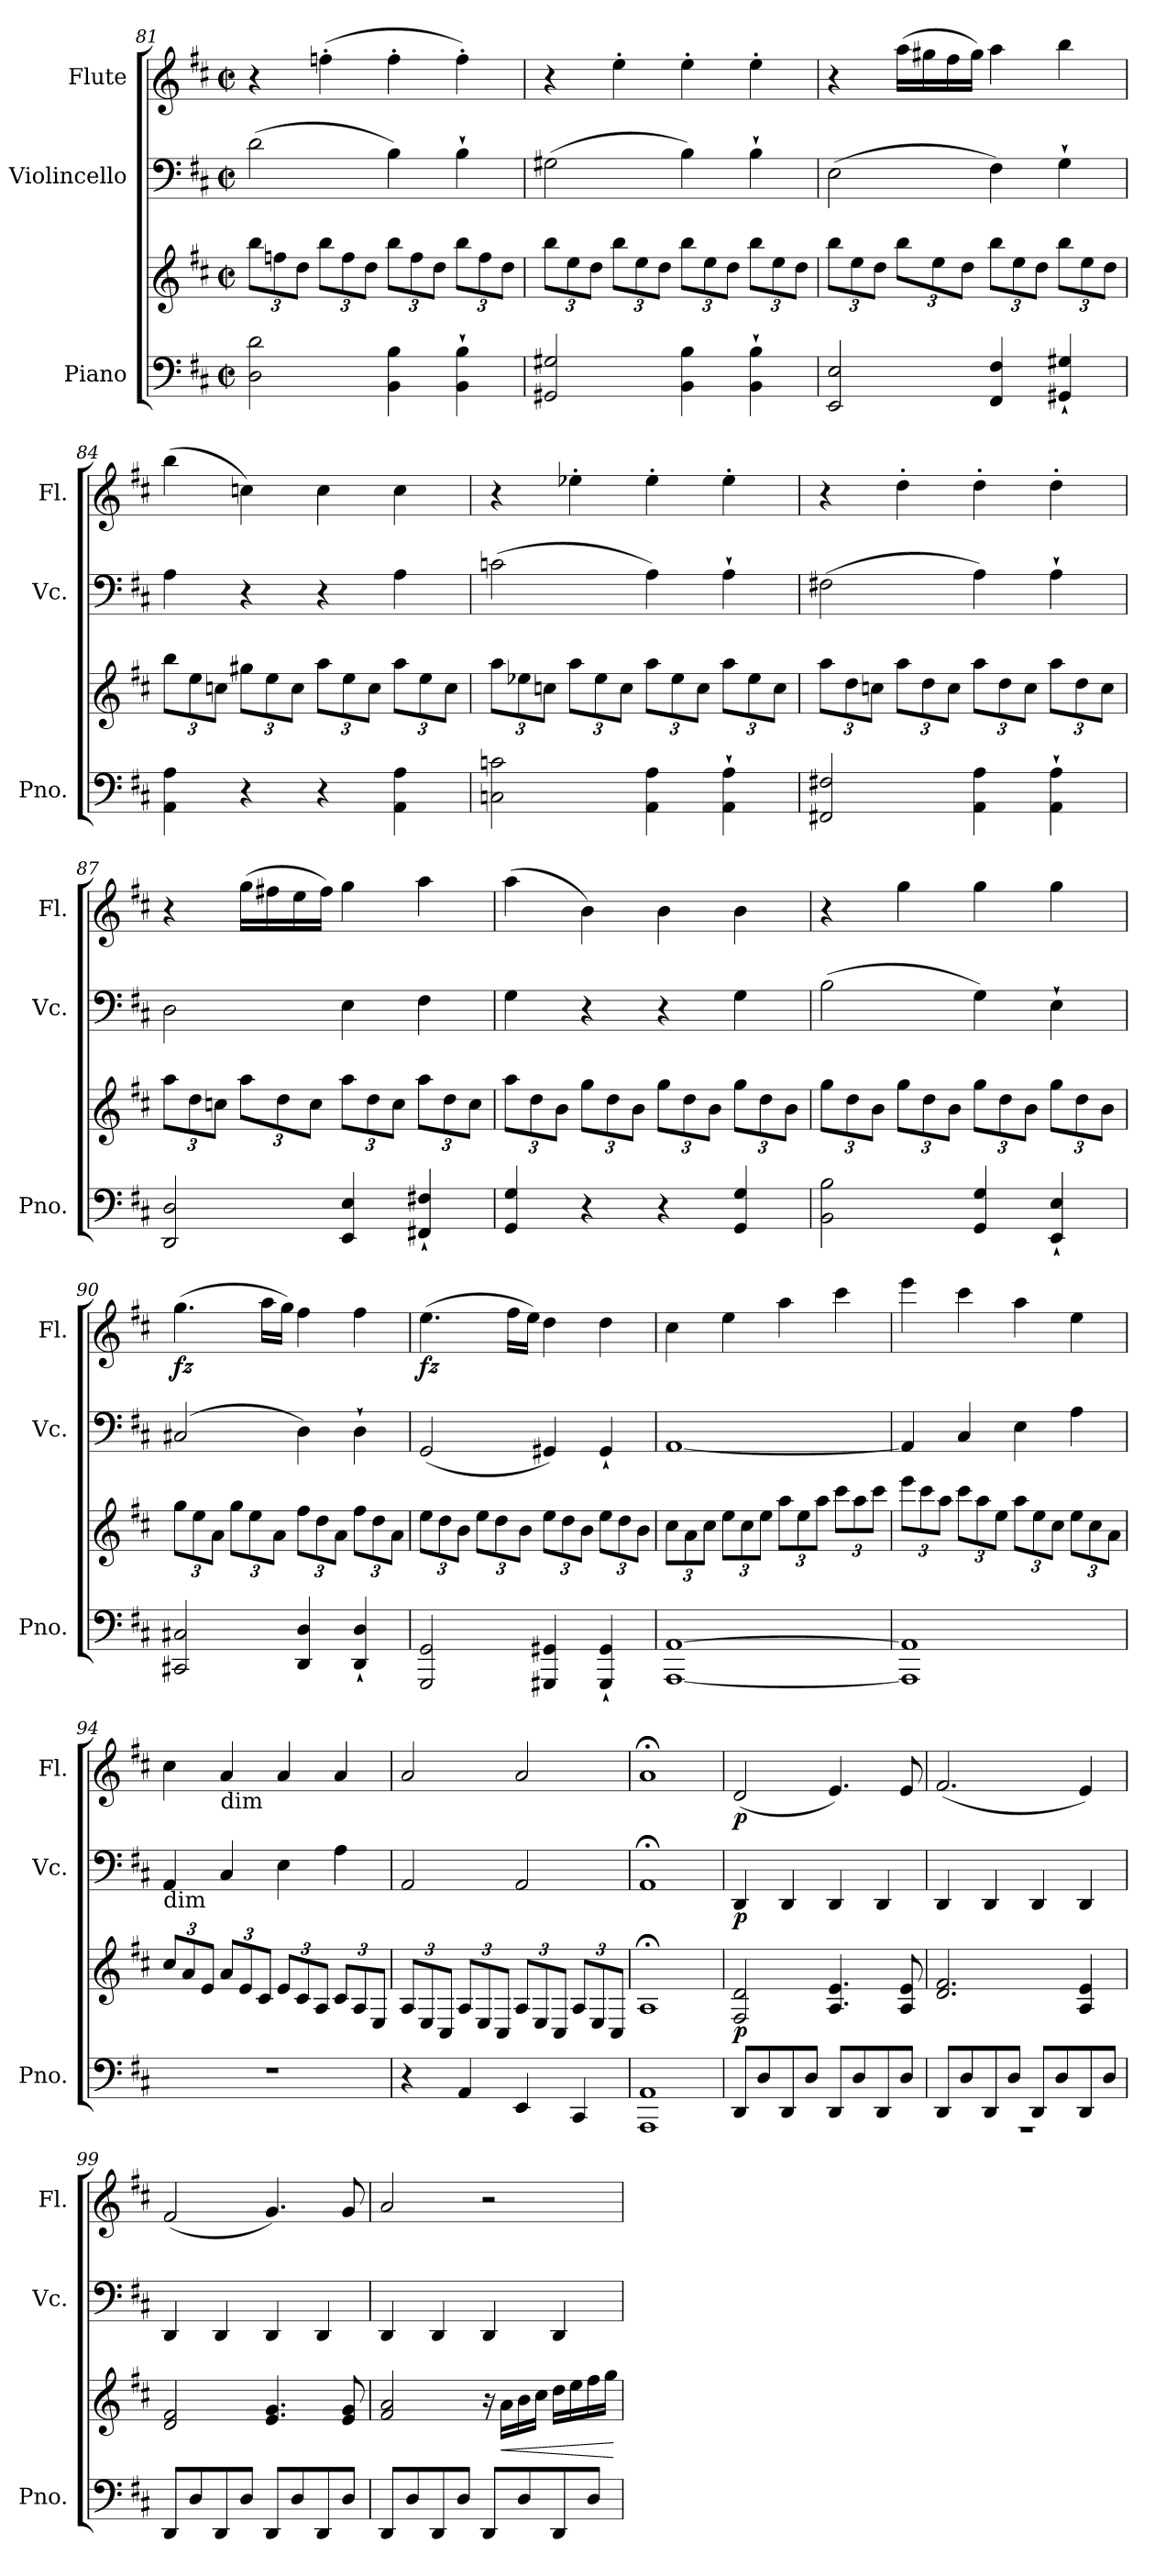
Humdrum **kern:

**kern	**kern	**dynam	**kern	**dynam	**kern	**dynam
*part3	*part3	*part3	*part2	*part2	*part1	*part1
*staff4	*staff3	*staff3/4	*staff2	*staff2	*staff1	*staff1
*I"Piano	*	*	*I"Violincello	*	*I"Flute	*
*I'Pno.	*	*	*I'Vc.	*	*I'Fl.	*
*clefF4	*clefG2	*	*clefF4	*	*clefG2	*
*k[f#c#]	*k[f#c#]	*	*k[f#c#]	*	*k[f#c#]	*
*M2/2	*M2/2	*	*M2/2	*	*M2/2	*
*met(c|)	*met(c|)	*	*met(c|)	*	*met(c|)	*
*	*Xbrackettup	*	*	*	*	*
=81	=81	=81	=81	=81	=81	=81
2D\ 2d\	12bb\L	.	(>2d\	.	4r	.
.	12ffn\	.	.	.	.	.
.	12dd\J	.	.	.	.	.
.	12bb\L	.	.	.	(>4ffn'\	.
.	12ff\	.	.	.	.	.
.	12dd\J	.	.	.	.	.
4BB\ 4B\	12bb\L	.	4B\)	.	4ff'\	.
.	12ff\	.	.	.	.	.
.	12dd\J	.	.	.	.	.
4BB\` 4B\`	12bb\L	.	4B`\	.	4ff'\)	.
.	12ff\	.	.	.	.	.
.	12dd\J	.	.	.	.	.
=82	=82	=82	=82	=82	=82	=82
2GG#X/ 2G#X/	12bb\L	.	(>2G#X\	.	4r	.
.	12ee\	.	.	.	.	.
.	12dd\J	.	.	.	.	.
.	12bb\L	.	.	.	4ee'\	.
.	12ee\	.	.	.	.	.
.	12dd\J	.	.	.	.	.
4BB\ 4B\	12bb\L	.	4B\)	.	4ee'\	.
.	12ee\	.	.	.	.	.
.	12dd\J	.	.	.	.	.
4BB\` 4B\`	12bb\L	.	4B`\	.	4ee'\	.
.	12ee\	.	.	.	.	.
.	12dd\J	.	.	.	.	.
=83	=83	=83	=83	=83	=83	=83
2EE/ 2E/	12bb\L	.	(>2E\	.	4r	.
.	12ee\	.	.	.	.	.
.	12dd\J	.	.	.	.	.
.	12bb\L	.	.	.	(>16aa\LL	.
.	.	.	.	.	16gg#X\	.
.	12ee\	.	.	.	.	.
.	.	.	.	.	16ff#\	.
.	12dd\J	.	.	.	.	.
.	.	.	.	.	16gg#\JJ)	.
4FF#/ 4F#/	12bb\L	.	4F#\)	.	4aa\	.
.	12ee\	.	.	.	.	.
.	12dd\J	.	.	.	.	.
4GG#X/` 4G#X/`	12bb\L	.	4G`\	.	4bb\	.
.	12ee\	.	.	.	.	.
.	12dd\J	.	.	.	.	.
=84	=84	=84	=84	=84	=84	=84
4AA\ 4A\	12bb\L	.	4A\	.	(>4bb\	.
.	12ee\	.	.	.	.	.
.	12ccn\J	.	.	.	.	.
4r	12gg#X\L	.	4r	.	4ccn\)	.
.	12ee\	.	.	.	.	.
.	12cc\J	.	.	.	.	.
4r	12aa\L	.	4r	.	4cc\	.
.	12ee\	.	.	.	.	.
.	12cc\J	.	.	.	.	.
4AA\ 4A\	12aa\L	.	4A\	.	4cc\	.
.	12ee\	.	.	.	.	.
.	12cc\J	.	.	.	.	.
=85	=85	=85	=85	=85	=85	=85
2Cn\ 2cn\	12aa\L	.	(>2cn\	.	4r	.
.	12ee-X\	.	.	.	.	.
.	12ccn\J	.	.	.	.	.
.	12aa\L	.	.	.	4ee-X'\	.
.	12ee-\	.	.	.	.	.
.	12cc\J	.	.	.	.	.
4AA\ 4A\	12aa\L	.	4A\)	.	4ee-'\	.
.	12ee-\	.	.	.	.	.
.	12cc\J	.	.	.	.	.
4AA\` 4A\`	12aa\L	.	4A`\	.	4ee-'\	.
.	12ee-\	.	.	.	.	.
.	12cc\J	.	.	.	.	.
=86	=86	=86	=86	=86	=86	=86
2FF#X/ 2F#X/	12aa\L	.	(>2F#X\	.	4r	.
.	12dd\	.	.	.	.	.
.	12ccn\J	.	.	.	.	.
.	12aa\L	.	.	.	4dd'\	.
.	12dd\	.	.	.	.	.
.	12cc\J	.	.	.	.	.
4AA\ 4A\	12aa\L	.	4A\)	.	4dd'\	.
.	12dd\	.	.	.	.	.
.	12cc\J	.	.	.	.	.
4AA\` 4A\`	12aa\L	.	4A`\	.	4dd'\	.
.	12dd\	.	.	.	.	.
.	12cc\J	.	.	.	.	.
=87	=87	=87	=87	=87	=87	=87
2DD/ 2D/	12aa\L	.	2D\	.	4r	.
.	12dd\	.	.	.	.	.
.	12ccn\J	.	.	.	.	.
.	12aa\L	.	.	.	(>16gg\LL	.
.	.	.	.	.	16ff#X\	.
.	12dd\	.	.	.	.	.
.	.	.	.	.	16ee\	.
.	12cc\J	.	.	.	.	.
.	.	.	.	.	16ff#\JJ)	.
4EE/ 4E/	12aa\L	.	4E\	.	4gg\	.
.	12dd\	.	.	.	.	.
.	12cc\J	.	.	.	.	.
4FF#X/` 4F#X/`	12aa\L	.	4F#\	.	4aa\	.
.	12dd\	.	.	.	.	.
.	12cc\J	.	.	.	.	.
=88	=88	=88	=88	=88	=88	=88
4GG/ 4G/	12aa\L	.	4G\	.	(>4aa\	.
.	12dd\	.	.	.	.	.
.	12b\J	.	.	.	.	.
4r	12gg\L	.	4r	.	4b\)	.
.	12dd\	.	.	.	.	.
.	12b\J	.	.	.	.	.
4r	12gg\L	.	4r	.	4b\	.
.	12dd\	.	.	.	.	.
.	12b\J	.	.	.	.	.
4GG/ 4G/	12gg\L	.	4G\	.	4b\	.
.	12dd\	.	.	.	.	.
.	12b\J	.	.	.	.	.
=89	=89	=89	=89	=89	=89	=89
2BB\ 2B\	12gg\L	.	(>2B\	.	4r	.
.	12dd\	.	.	.	.	.
.	12b\J	.	.	.	.	.
.	12gg\L	.	.	.	4gg\	.
.	12dd\	.	.	.	.	.
.	12b\J	.	.	.	.	.
4GG/ 4G/	12gg\L	.	4G\)	.	4gg\	.
.	12dd\	.	.	.	.	.
.	12b\J	.	.	.	.	.
4EE/` 4E/`	12gg\L	.	4E`\	.	4gg\	.
.	12dd\	.	.	.	.	.
.	12b\J	.	.	.	.	.
=90	=90	=90	=90	=90	=90	=90
!	!	!	!	!	!	!LO:DY:b
2CC#X/ 2C#X/	12gg\L	.	(>2C#X/	.	(>4.gg\	fz
.	12ee\	.	.	.	.	.
.	12a\J	.	.	.	.	.
.	12gg\L	.	.	.	.	.
.	12ee\	.	.	.	.	.
.	.	.	.	.	16aa\LL	.
.	12a\J	.	.	.	.	.
.	.	.	.	.	16gg\JJ)	.
4DD/ 4D/	12ff#\L	.	4D\)	.	4ff#\	.
.	12dd\	.	.	.	.	.
.	12a\J	.	.	.	.	.
4DD/` 4D/`	12ff#\L	.	4D`\	.	4ff#\	.
.	12dd\	.	.	.	.	.
.	12a\J	.	.	.	.	.
=91	=91	=91	=91	=91	=91	=91
!	!	!	!	!	!	!LO:DY:b
2GGG/ 2GG/	12ee\L	.	(<2GG/	.	(>4.ee\	fz
.	12dd\	.	.	.	.	.
.	12b\J	.	.	.	.	.
.	12ee\L	.	.	.	.	.
.	12dd\	.	.	.	.	.
.	.	.	.	.	16ff#\LL	.
.	12b\J	.	.	.	.	.
.	.	.	.	.	16ee\JJ)	.
4GGG#X/ 4GG#X/	12ee\L	.	4GG#X/)	.	4dd\	.
.	12dd\	.	.	.	.	.
.	12b\J	.	.	.	.	.
4GGG#/` 4GG#/`	12ee\L	.	4GG#`/	.	4dd\	.
.	12dd\	.	.	.	.	.
.	12b\J	.	.	.	.	.
=92	=92	=92	=92	=92	=92	=92
[1AAA [1AA	12cc#\L	.	[1AA	.	4cc#\	.
.	12a\	.	.	.	.	.
.	12cc#\J	.	.	.	.	.
.	12ee\L	.	.	.	4ee\	.
.	12cc#\	.	.	.	.	.
.	12ee\J	.	.	.	.	.
.	12aa\L	.	.	.	4aa\	.
.	12ee\	.	.	.	.	.
.	12aa\J	.	.	.	.	.
.	12ccc#\L	.	.	.	4ccc#\	.
.	12aa\	.	.	.	.	.
.	12ccc#\J	.	.	.	.	.
=93	=93	=93	=93	=93	=93	=93
1AAA] 1AA]	12eee\L	.	4AA/]	.	4eee\	.
.	12ccc#\	.	.	.	.	.
.	12aa\J	.	.	.	.	.
.	12ccc#\L	.	4C#/	.	4ccc#\	.
.	12aa\	.	.	.	.	.
.	12ee\J	.	.	.	.	.
.	12aa\L	.	4E\	.	4aa\	.
.	12ee\	.	.	.	.	.
.	12cc#\J	.	.	.	.	.
.	12ee\L	.	4A\	.	4ee\	.
.	12cc#\	.	.	.	.	.
.	12a\J	.	.	.	.	.
=94	=94	=94	=94	=94	=94	=94
!	!	!	!LO:TX:b:t=dim	!	!	!
1r	12cc#/L	.	4AA/	.	4cc#\	.
.	12a/	.	.	.	.	.
.	12e/J	.	.	.	.	.
!	!	!	!	!	!LO:TX:b:t=dim	!
.	12a/L	.	4C#/	.	4a/	.
.	12e/	.	.	.	.	.
.	12c#/J	.	.	.	.	.
.	12e/L	.	4E\	.	4a/	.
.	12c#/	.	.	.	.	.
.	12A/J	.	.	.	.	.
.	12c#/L	.	4A\	.	4a/	.
.	12A/	.	.	.	.	.
.	12E/J	.	.	.	.	.
=95	=95	=95	=95	=95	=95	=95
4r	12A/L	.	2AA/	.	2a/	.
.	12E/	.	.	.	.	.
.	12C#/J	.	.	.	.	.
4AA/	12A/L	.	.	.	.	.
.	12E/	.	.	.	.	.
.	12C#/J	.	.	.	.	.
4EE/	12A/L	.	2AA/	.	2a/	.
.	12E/	.	.	.	.	.
.	12C#/J	.	.	.	.	.
4CC#/	12A/L	.	.	.	.	.
.	12E/	.	.	.	.	.
.	12C#/J	.	.	.	.	.
=96	=96	=96	=96	=96	=96	=96
1AAA 1AA	1A;<	.	1AA;<	.	1a;<	.
=97	=97	=97	=97	=97	=97	=97
!	!	!LO:DY:b	!	!LO:DY:b	!	!LO:DY:b
8DD/L	2F#/ 2d/	p	4DD/	p	(<2d/	p
8D/	.	.	.	.	.	.
8DD/	.	.	4DD/	.	.	.
8D/J	.	.	.	.	.	.
8DD/L	4.A/ 4.e/	.	4DD/	.	4.e/)	.
8D/	.	.	.	.	.	.
8DD/	.	.	4DD/	.	.	.
8D/J	8A/ 8e/	.	.	.	8e/	.
=98	=98	=98	=98	=98	=98	=98
*^	*	*	*	*	*	*
8DD/L	1r	2.d/ 2.f#/	.	4DD/	.	(<2.f#/	.
8D/	.	.	.	.	.	.	.
8DD/	.	.	.	4DD/	.	.	.
8D/J	.	.	.	.	.	.	.
8DD/L	.	.	.	4DD/	.	.	.
8D/	.	.	.	.	.	.	.
8DD/	.	4A/ 4e/	.	4DD/	.	4e/)	.
8D/J	.	.	.	.	.	.	.
*v	*v	*	*	*	*	*	*
=99	=99	=99	=99	=99	=99	=99
8DD/L	2d/ 2f#/	.	4DD/	.	(<2f#/	.
8D/	.	.	.	.	.	.
8DD/	.	.	4DD/	.	.	.
8D/J	.	.	.	.	.	.
8DD/L	4.e/ 4.g/	.	4DD/	.	4.g/)	.
8D/	.	.	.	.	.	.
8DD/	.	.	4DD/	.	.	.
8D/J	8e/ 8g/	.	.	.	8g/	.
=100	=100	=100	=100	=100	=100	=100
8DD/L	2f#/ 2a/	.	4DD/	.	2a/	.
8D/	.	.	.	.	.	.
8DD/	.	.	4DD/	.	.	.
8D/J	.	.	.	.	.	.
8DD/L	16r	.	4DD/	.	2r	.
!	!	!LO:HP:b	!	!	!	!
.	16a\LL	<	.	.	.	.
8D/	16b\	.	.	.	.	.
.	16cc#\JJ	.	.	.	.	.
8DD/	16dd\LL	.	4DD/	.	.	.
.	16ee\	.	.	.	.	.
8D/J	16ff#\	.	.	.	.	.
.	16gg\JJ	.	.	.	.	.
.	.	[	.	.	.	.
=	=	=	=	=	=	=
*-	*-	*-	*-	*-	*-	*-
